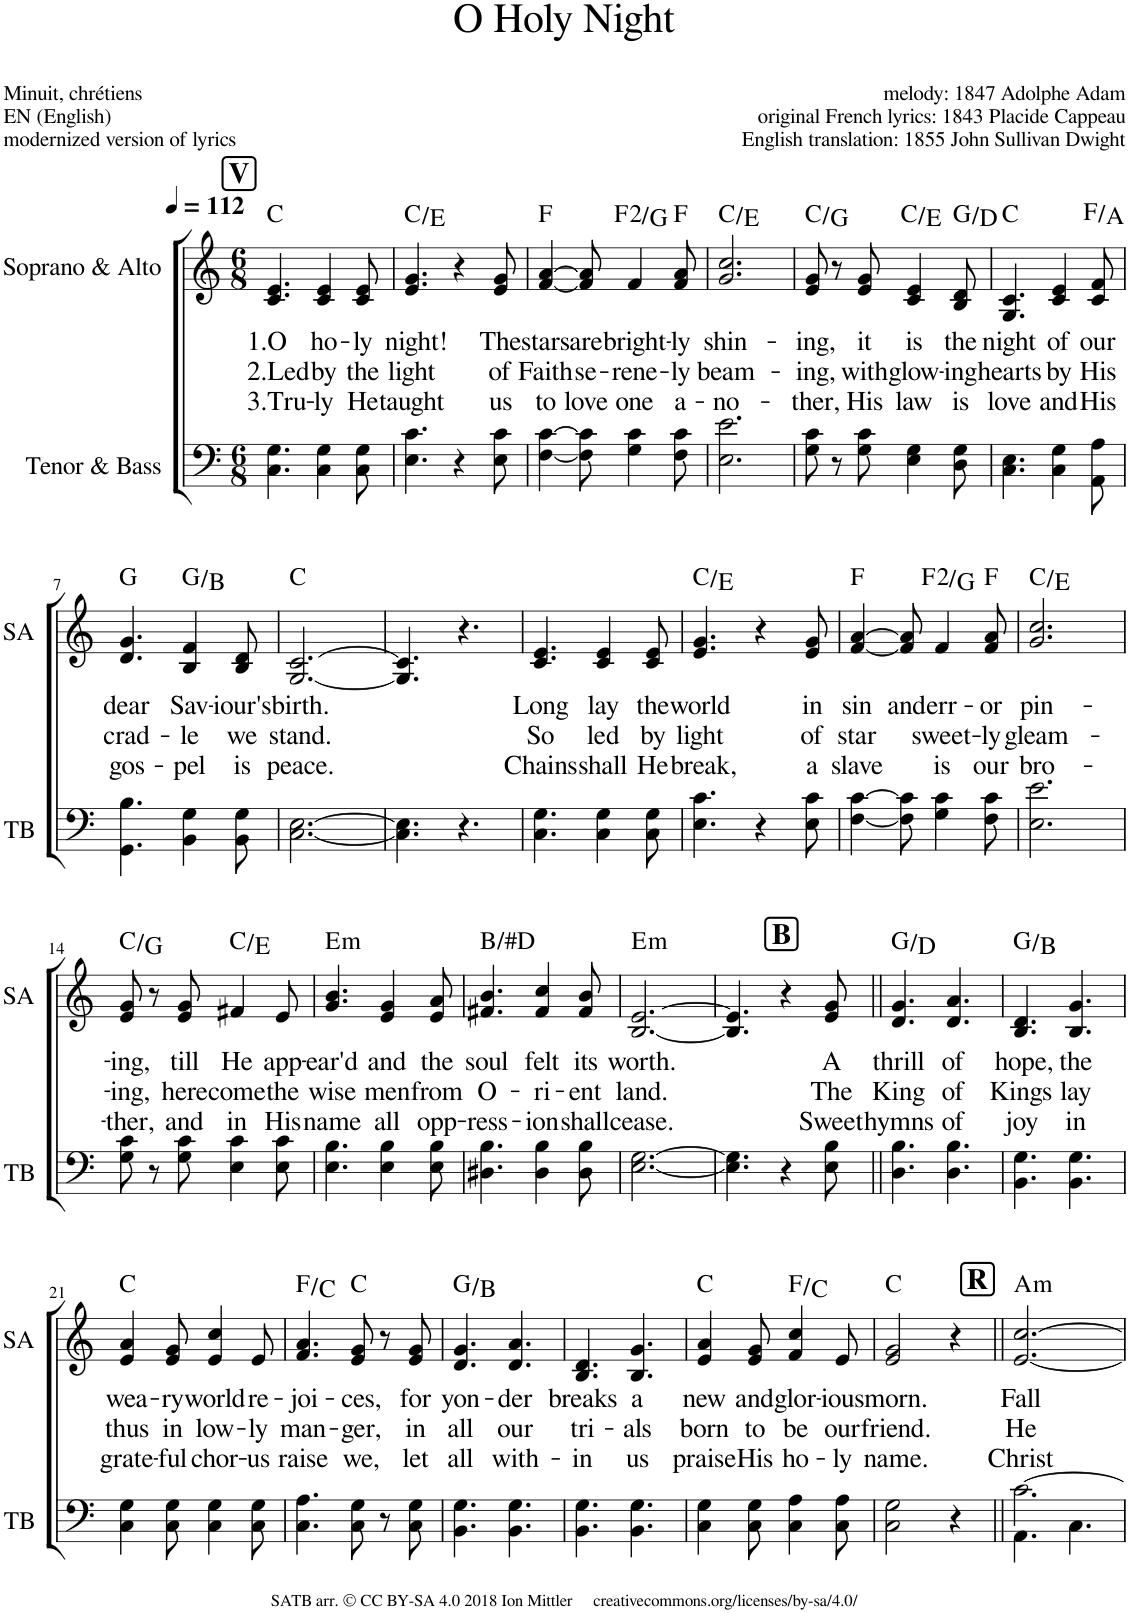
**kern	**kern	**text	**text	**text	**harte
*part2	*part1	*part1	*part1	*part1	*part1
*staff2	*staff1	*staff1	*staff1	*staff1	*
*I"Tenor &amp; Bass	*I"Soprano &amp; Alto	*	*	*	*
*I'TB	*I'SA	*	*	*	*
*clefF4	*clefG2	*	*	*	*
*k[]	*k[]	*	*	*	*
*M6/8	*M6/8	*	*	*	*
*MM112	*MM112	*	*	*	*
!!LO:REH:place=s1:a:B:cj:fs=14:t=V
=1	=1	=1	=1	=1	=1
!	!	!LO:LY:b	!LO:LY:b	!LO:LY:b	!
4.C\ 4.G\	4.c/ 4.e/	1.O	2.Led	3.Tru-	C:maj
!	!	!LO:LY:b	!LO:LY:b	!LO:LY:b	!
4C\ 4G\	4c/ 4e/	ho-	by	-ly	.
!	!	!LO:LY:b	!LO:LY:b	!LO:LY:b	!
8C\ 8G\	8c/ 8e/	-ly	the	He	.
=2	=2	=2	=2	=2	=2
!	!	!LO:LY:b	!LO:LY:b	!LO:LY:b	!
4.E\ 4.c\	4.e/ 4.g/	night!	light	taught	C:maj/3
4r	4r	.	.	.	.
!	!	!LO:LY:b	!LO:LY:b	!LO:LY:b	!
8E\ 8c\	8e/ 8g/	The	of	us	.
=3	=3	=3	=3	=3	=3
!	!	!LO:LY:b	!LO:LY:b	!LO:LY:b	!
[4F\ [4c\	[4f/ [4a/	stars	Faith	to	F:maj
!	!	!LO:LY:b	!LO:LY:b	!LO:LY:b	!
8F\] 8c\]	8f/] 8a/]	are	se-	love	.
!	!	!LO:LY:b	!LO:LY:b	!LO:LY:b	!
4G\ 4c\	4f/	bright-	-rene-	one	F:maj(2)/2
!	!	!LO:LY:b	!LO:LY:b	!LO:LY:b	!
8F\ 8c\	8f/ 8a/	-ly	-ly	a-	F:maj
=4	=4	=4	=4	=4	=4
!	!	!LO:LY:b	!LO:LY:b	!LO:LY:b	!
2.E\ 2.e\	2.g/ 2.cc/	shin-	beam-	-no-	C:maj/3
=5	=5	=5	=5	=5	=5
!	!	!LO:LY:b	!LO:LY:b	!LO:LY:b	!
8G\ 8c\	8e/ 8g/	-ing,	-ing,	-ther,	C:maj/5
8r	8r	.	.	.	.
!	!	!LO:LY:b	!LO:LY:b	!LO:LY:b	!
8G\ 8c\	8e/ 8g/	it	with	His	.
!	!	!LO:LY:b	!LO:LY:b	!LO:LY:b	!
4E\ 4G\	4c/ 4e/	is	glow-	law	C:maj/3
!	!	!LO:LY:b	!LO:LY:b	!LO:LY:b	!
8D\ 8G\	8B/ 8d/	the	-ing	is	G:maj/5
=6	=6	=6	=6	=6	=6
!	!	!LO:LY:b	!LO:LY:b	!LO:LY:b	!
4.C\ 4.E\	4.G/ 4.c/	night	hearts	love	C:maj
!	!	!LO:LY:b	!LO:LY:b	!LO:LY:b	!
4C\ 4G\	4c/ 4e/	of	by	and	.
!	!	!LO:LY:b	!LO:LY:b	!LO:LY:b	!
8AA\ 8A\	8c/ 8f/	our	His	His	F:maj/3
!!LO:LB:g=z
=7	=7	=7	=7	=7	=7
!	!	!LO:LY:b	!LO:LY:b	!LO:LY:b	!
4.GG\ 4.B\	4.d/ 4.g/	dear	crad-	gos-	G:maj
!	!	!LO:LY:b	!LO:LY:b	!LO:LY:b	!
4BB\ 4G\	4B/ 4f/	Sav-	-le	-pel	G:maj/3
!	!	!LO:LY:b	!LO:LY:b	!LO:LY:b	!
8BB\ 8G\	8B/ 8d/	-iour's	we	is	.
=8	=8	=8	=8	=8	=8
!	!	!LO:LY:b	!LO:LY:b	!LO:LY:b	!
[2.C\ [2.E\	[2.G/ [2.c/	birth.	stand.	peace.	C:maj
=9	=9	=9	=9	=9	=9
4.C\] 4.E\]	4.G/] 4.c/]	.	.	.	.
4.r	4.r	.	.	.	.
=10	=10	=10	=10	=10	=10
!	!	!LO:LY:b	!LO:LY:b	!LO:LY:b	!
4.C\ 4.G\	4.c/ 4.e/	Long	So	Chains	.
!	!	!LO:LY:b	!LO:LY:b	!LO:LY:b	!
4C\ 4G\	4c/ 4e/	lay	led	shall	.
!	!	!LO:LY:b	!LO:LY:b	!LO:LY:b	!
8C\ 8G\	8c/ 8e/	the	by	He	.
=11	=11	=11	=11	=11	=11
!	!	!LO:LY:b	!LO:LY:b	!LO:LY:b	!
4.E\ 4.c\	4.e/ 4.g/	world	light	break,	C:maj/3
4r	4r	.	.	.	.
!	!	!LO:LY:b	!LO:LY:b	!LO:LY:b	!
8E\ 8c\	8e/ 8g/	in	of	a	.
=12	=12	=12	=12	=12	=12
!	!	!LO:LY:b	!LO:LY:b	!LO:LY:b	!
[4F\ [4c\	[4f/ [4a/	sin	star	slave	F:maj
!	!	!LO:LY:b	!	!	!
8F\] 8c\]	8f/] 8a/]	and	.	.	.
!	!	!LO:LY:b	!LO:LY:b	!LO:LY:b	!
4G\ 4c\	4f/	err-	sweet-	is	F:maj(2)/2
!	!	!LO:LY:b	!LO:LY:b	!LO:LY:b	!
8F\ 8c\	8f/ 8a/	-or	-ly	our	F:maj
=13	=13	=13	=13	=13	=13
!	!	!LO:LY:b	!LO:LY:b	!LO:LY:b	!
2.E\ 2.e\	2.g/ 2.cc/	pin-	gleam-	bro-	C:maj/3
!!LO:LB:g=z
=14	=14	=14	=14	=14	=14
!	!	!LO:LY:b	!LO:LY:b	!LO:LY:b	!
8G\ 8c\	8e/ 8g/	-ing,	-ing,	-ther,	C:maj/5
8r	8r	.	.	.	.
!	!	!LO:LY:b	!LO:LY:b	!LO:LY:b	!
8G\ 8c\	8e/ 8g/	till	here	and	.
!	!	!LO:LY:b	!LO:LY:b	!LO:LY:b	!
4E\ 4c\	4f#X/	He	come	in	C:maj/3
!	!	!LO:LY:b	!LO:LY:b	!LO:LY:b	!
8E\ 8c\	8e/	app-	the	His	.
=15	=15	=15	=15	=15	=15
!	!	!LO:LY:b	!LO:LY:b	!LO:LY:b	!LO:H:kt=m
4.E\ 4.B\	4.g/ 4.b/	-ear'd	wise	name	E:min
!	!	!LO:LY:b	!LO:LY:b	!LO:LY:b	!
4E\ 4B\	4e/ 4g/	and	men	all	.
!	!	!LO:LY:b	!LO:LY:b	!LO:LY:b	!
8E\ 8B\	8e/ 8a/	the	from	opp-	.
=16	=16	=16	=16	=16	=16
!	!	!LO:LY:b	!LO:LY:b	!LO:LY:b	!
4.D#X\ 4.B\	4.f#X/ 4.b/	soul	O-	-ress-	B:maj
!	!	!LO:LY:b	!LO:LY:b	!LO:LY:b	!
4D#\ 4B\	4f#/ 4cc/	felt	-ri-	-ion	.
!	!	!LO:LY:b	!LO:LY:b	!LO:LY:b	!
8D#\ 8B\	8f#/ 8b/	its	-ent	shall	.
=17	=17	=17	=17	=17	=17
!	!	!LO:LY:b	!LO:LY:b	!LO:LY:b	!LO:H:kt=m
[2.E\ [2.G\	[2.B/ [2.e/	worth.	land.	cease.	E:min
!!LO:REH:place=s1:a:B:cj:fs=14:t=B:qo=1.5
=18	=18	=18	=18	=18	=18
4.E\] 4.G\]	4.B/] 4.e/]	.	.	.	.
4r	4r	.	.	.	.
!	!	!LO:LY:b	!LO:LY:b	!LO:LY:b	!
8E\ 8B\	8e/ 8g/	A	The	Sweet	.
=19||	=19||	=19||	=19||	=19||	=19||
!	!	!LO:LY:b	!LO:LY:b	!LO:LY:b	!
4.D\ 4.B\	4.d/ 4.g/	thrill	King	hymns	G:maj/5
!	!	!LO:LY:b	!LO:LY:b	!LO:LY:b	!
4.D\ 4.B\	4.d/ 4.a/	of	of	of	.
=20	=20	=20	=20	=20	=20
!	!	!LO:LY:b	!LO:LY:b	!LO:LY:b	!
4.BB\ 4.G\	4.B/ 4.d/	hope,	Kings	joy	G:maj/3
!	!	!LO:LY:b	!LO:LY:b	!LO:LY:b	!
4.BB\ 4.G\	4.B/ 4.g/	the	lay	in	.
!!LO:LB:g=z
=21	=21	=21	=21	=21	=21
!	!	!LO:LY:b	!LO:LY:b	!LO:LY:b	!
4C\ 4G\	4e/ 4a/	wea-	thus	grate-	C:maj
!	!	!LO:LY:b	!LO:LY:b	!LO:LY:b	!
8C\ 8G\	8e/ 8g/	-ry	in	-ful	.
!	!	!LO:LY:b	!LO:LY:b	!LO:LY:b	!
4C\ 4G\	4e/ 4cc/	world	low-	chor-	.
!	!	!LO:LY:b	!LO:LY:b	!LO:LY:b	!
8C\ 8G\	8e/	re-	-ly	-us	.
=22	=22	=22	=22	=22	=22
!	!	!LO:LY:b	!LO:LY:b	!LO:LY:b	!
4.C\ 4.A\	4.f/ 4.a/	-joi-	man-	raise	F:maj/5
!	!	!LO:LY:b	!LO:LY:b	!LO:LY:b	!
8C\ 8G\	8e/ 8g/	-ces,	-ger,	we,	C:maj
8r	8r	.	.	.	.
!	!	!LO:LY:b	!LO:LY:b	!LO:LY:b	!
8C\ 8G\	8e/ 8g/	for	in	let	.
=23	=23	=23	=23	=23	=23
!	!	!LO:LY:b	!LO:LY:b	!LO:LY:b	!
4.BB\ 4.G\	4.d/ 4.g/	yon-	all	all	G:maj/3
!	!	!LO:LY:b	!LO:LY:b	!LO:LY:b	!
4.BB\ 4.G\	4.d/ 4.a/	-der	our	with-	.
=24	=24	=24	=24	=24	=24
!	!	!LO:LY:b	!LO:LY:b	!LO:LY:b	!
4.BB\ 4.G\	4.B/ 4.d/	breaks	tri-	-in	.
!	!	!LO:LY:b	!LO:LY:b	!LO:LY:b	!
4.BB\ 4.G\	4.B/ 4.g/	a	-als	us	.
=25	=25	=25	=25	=25	=25
!	!	!LO:LY:b	!LO:LY:b	!LO:LY:b	!
4C\ 4G\	4e/ 4a/	new	born	praise	C:maj
!	!	!LO:LY:b	!LO:LY:b	!LO:LY:b	!
8C\ 8G\	8e/ 8g/	and	to	His	.
!	!	!LO:LY:b	!LO:LY:b	!LO:LY:b	!
4C\ 4A\	4f/ 4cc/	glor-	be	ho-	F:maj/5
!	!	!LO:LY:b	!LO:LY:b	!LO:LY:b	!
8C\ 8A\	8e/	-ious	our	-ly	.
!!LO:REH:place=s1:a:B:cj:fs=14:t=R:qo=2
=26	=26	=26	=26	=26	=26
!	!	!LO:LY:b	!LO:LY:b	!LO:LY:b	!
2C\ 2G\	2e/ 2g/	morn.	friend.	name.	C:maj
4r	4r	.	.	.	.
=27||	=27||	=27||	=27||	=27||	=27||
*^	*	*	*	*	*
!	!	!	!LO:LY:b	!LO:LY:b	!LO:LY:b	!LO:H:kt=m
4.AA\	[>2.c\	[2.e/ [2.cc/	Fall	He	Christ	A:min
4.C\	.	.	.	.	.	.
*v	*v	*	*	*	*	*
=	=	=	=	=	=
*-	*-	*-	*-	*-	*-
